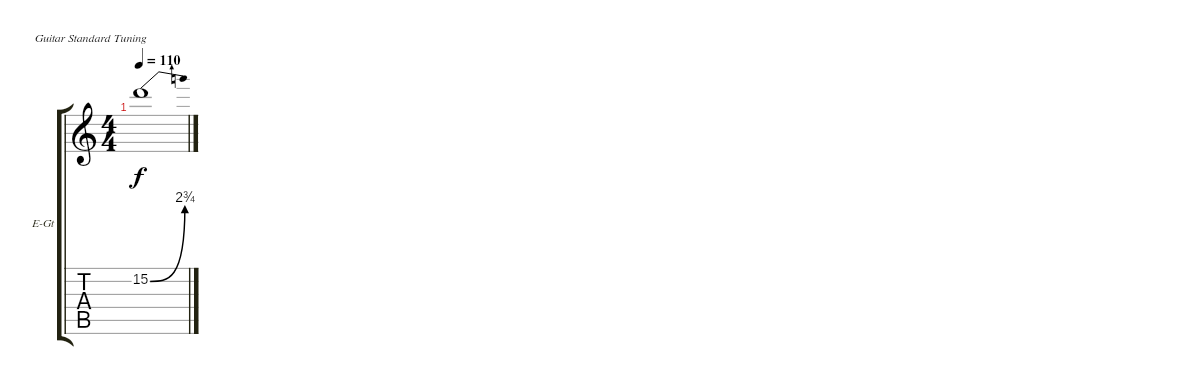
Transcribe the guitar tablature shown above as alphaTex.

\bracketExtendMode groupsimilarinstruments
\firstSystemTrackNameOrientation horizontal
\otherSystemsTrackNameOrientation horizontal
\track ("JJ-Rébillard " "E-Gt") {instrument acousticgrandpiano}
\staff {score tabs}
\tuning (E4 B3 G3 D3 A2 E2)
\displaytranspose 12
\ts (4 4)
\tempo 110
\clef g2
\ks c
15.2{be (bend 0 0 60 11)}.1{dy f}
